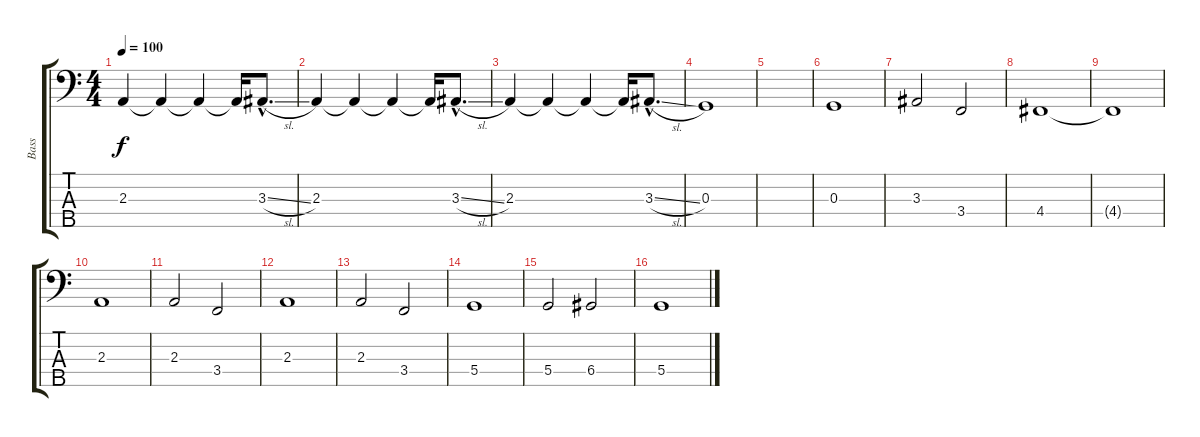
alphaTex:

\track ("Bass" "Bass") {instrument electricbassfinger}
\staff {score tabs}
\tuning (F2 C2 G1 D1 A0) {hide}
\ts (4 4)
\tempo 100
\clef f4
\ks c
2.3.4{dy f} 2.3{t}.4 2.3{t}.4 2.3{t}.16 3.3{sl hac}.8{d} |
2.3.4 2.3{t}.4 2.3{t}.4 2.3{t}.16 3.3{sl hac}.8{d} |
2.3.4 2.3{t}.4 2.3{t}.4 2.3{t}.16 3.3{sl hac}.8{d} |
0.3.1 |
|
0.3.1 |
3.3.2 3.4.2 |
4.4.1 |
4.4{t}.1 |
2.3.1 |
2.3.2 3.4.2 |
2.3.1 |
2.3.2 3.4.2 |
5.4.1 |
5.4.2 6.4.2 |
5.4.1
